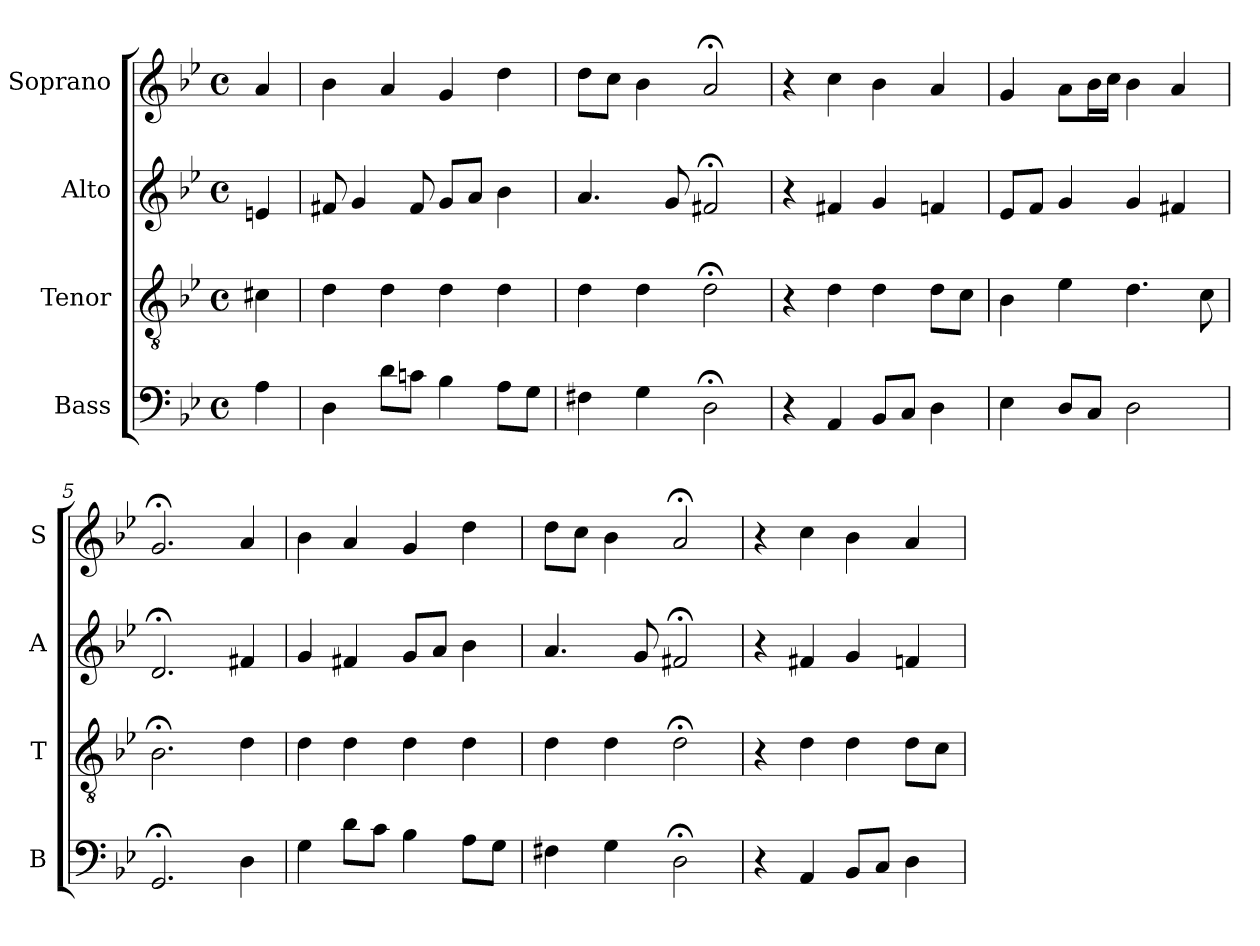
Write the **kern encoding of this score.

**kern	**kern	**kern	**kern
*part4	*part3	*part2	*part1
*staff4	*staff3	*staff2	*staff1
*I"Bass	*I"Tenor	*I"Alto	*I"Soprano
*I'B	*I'T	*I'A	*I'S
*clefF4	*clefGv2	*clefG2	*clefG2
*k[b-e-]	*k[b-e-]	*k[b-e-]	*k[b-e-]
*g:	*g:	*g:	*g:
*M4/4	*M4/4	*M4/4	*M4/4
*met(c)	*met(c)	*met(c)	*met(c)
*MM100	*MM100	*MM100	*MM100
=	=	=	=
4A	4c#X	4en	4a
=1	=1	=1	=1
4D	4d	8f#X	4b-
.	.	4g	.
8dL	4d	.	4a
8cnJ	.	8f#	.
4B-	4d	8gL	4g
.	.	8aJ	.
8AL	4d	4b-	4dd
8GJ	.	.	.
=2	=2	=2	=2
4F#X	4d	4.a	8ddL
.	.	.	8ccJ
4G	4d	.	4b-
.	.	8g	.
2D;<	2d;<	2f#X;<	2a;<
=3	=3	=3	=3
4r	4r	4r	4r
4AA	4d	4f#X	4cc
8BB-L	4d	4g	4b-
8CJ	.	.	.
4D	8dL	4fn	4a
.	8cJ	.	.
=4	=4	=4	=4
4E-	4B-	8e-L	4g
.	.	8fJ	.
8DL	4e-	4g	8aL
8CJ	.	.	16b-L
.	.	.	16ccJJ
2D	4.d	4g	4b-
.	.	4f#X	4a
.	8c	.	.
=5	=5	=5	=5
2.GG;<	2.B-;<i	2.d;<	2.g;<i
4D	4di	4f#X	4ai
=6	=6	=6	=6
4G	4d	4g	4b-
8dL	4d	4f#X	4a
8cJ	.	.	.
4B-	4d	8gL	4g
.	.	8aJ	.
8AL	4d	4b-	4dd
8GJ	.	.	.
=7	=7	=7	=7
4F#X	4d	4.a	8ddL
.	.	.	8ccJ
4G	4d	.	4b-
.	.	8g	.
2D;<	2d;<	2f#X;<	2a;<
=8	=8	=8	=8
4r	4r	4r	4r
4AA	4d	4f#X	4cc
8BB-L	4d	4g	4b-
8CJ	.	.	.
4D	8dL	4fn	4a
.	8cJ	.	.
=	=	=	=
*-	*-	*-	*-
